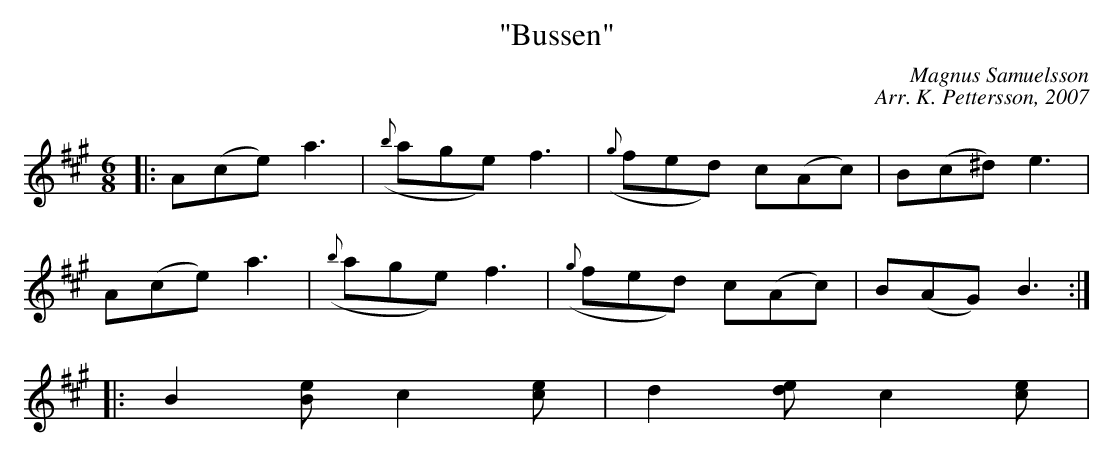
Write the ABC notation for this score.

X:1
T:"Bussen"
C:Magnus Samuelsson
C:Arr. K. Pettersson, 2007
M:6/8
L:1/8
K:A
|: A(ce) a3 | ({b}age) f3 | ({g}fed) c(Ac) | B(c^d) e3 |
 A(ce) a3 | ({b}age) f3 | ({g}fed) c(Ac) | B(AG) B3:|
|: B2[Be] c2[ce] | d2[de] c2[ce] |
 | :|
